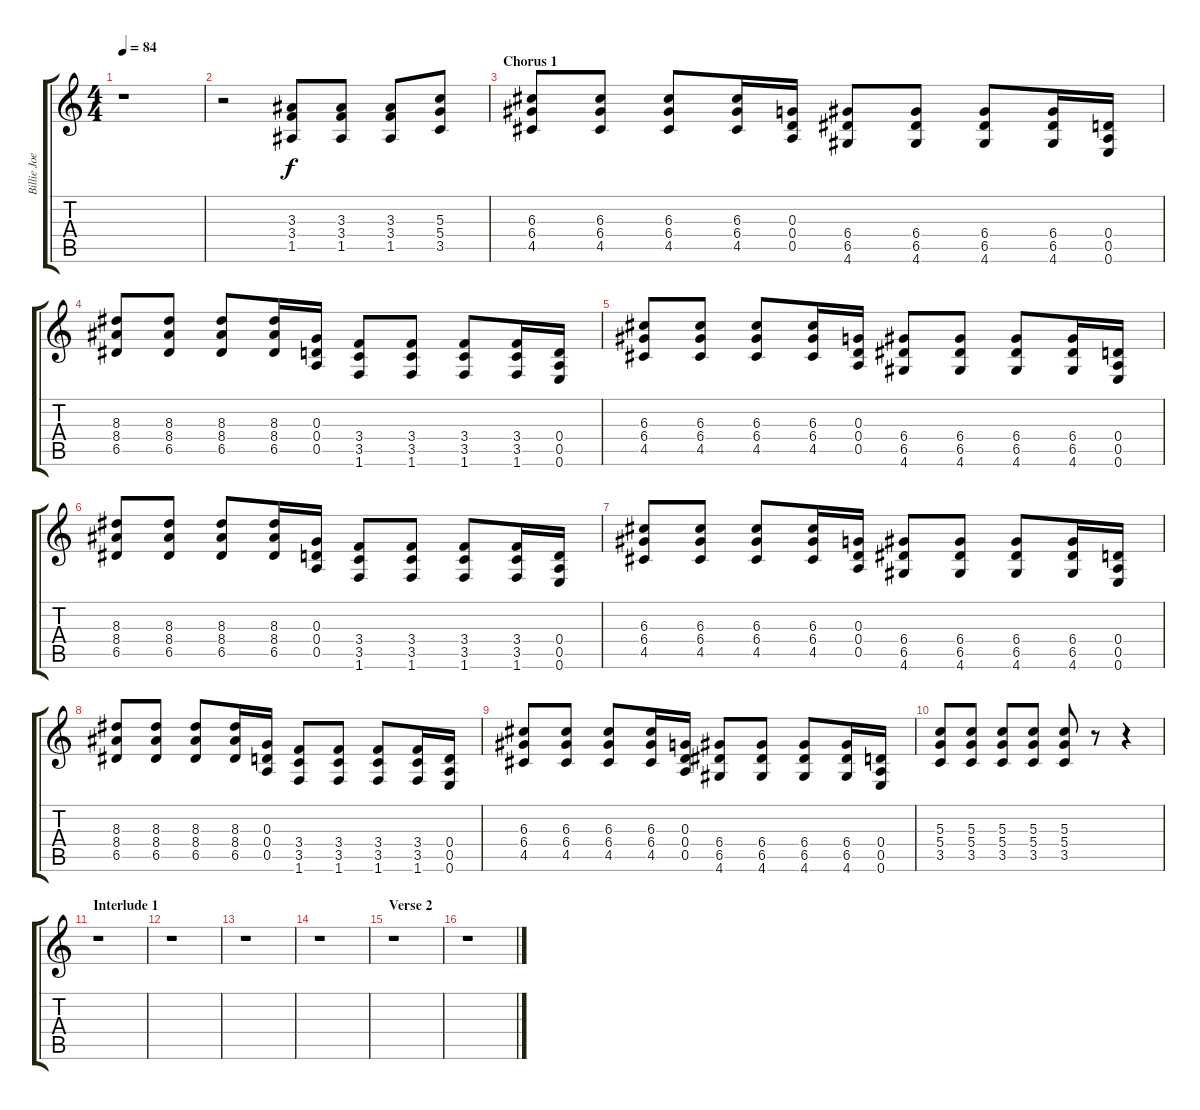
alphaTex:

\track ("Billie Joe Amrstrong - Rhythm 2" "Billie Joe") {instrument distortionguitar}
\staff {score tabs}
\tuning (E4 B3 G3 D3 A2 E2) {hide}
\ts (4 4)
\tempo 84
\clef g2
\ks c
r.1{dy f} |
r.2 (3.3 3.4 1.5).8 (3.3 3.4 1.5).8 (3.3 3.4 1.5).8 (5.3 5.4 3.5).8 |
\section ("" "Chorus 1")
(6.3 6.4 4.5).8 (6.3 6.4 4.5).8 (6.3 6.4 4.5).8 (6.3 6.4 4.5).16 (0.3 0.4 0.5).16 (6.4 6.5 4.6).8 (6.4 6.5 4.6).8 (6.4 6.5 4.6).8 (6.4 6.5 4.6).16 (0.4 0.5 0.6).16 |
(8.3 8.4 6.5).8 (8.3 8.4 6.5).8 (8.3 8.4 6.5).8 (8.3 8.4 6.5).16 (0.3 0.4 0.5).16 (3.4 3.5 1.6).8 (3.4 3.5 1.6).8 (3.4 3.5 1.6).8 (3.4 3.5 1.6).16 (0.4 0.5 0.6).16 |
(6.3 6.4 4.5).8 (6.3 6.4 4.5).8 (6.3 6.4 4.5).8 (6.3 6.4 4.5).16 (0.3 0.4 0.5).16 (6.4 6.5 4.6).8 (6.4 6.5 4.6).8 (6.4 6.5 4.6).8 (6.4 6.5 4.6).16 (0.4 0.5 0.6).16 |
(8.3 8.4 6.5).8 (8.3 8.4 6.5).8 (8.3 8.4 6.5).8 (8.3 8.4 6.5).16 (0.3 0.4 0.5).16 (3.4 3.5 1.6).8 (3.4 3.5 1.6).8 (3.4 3.5 1.6).8 (3.4 3.5 1.6).16 (0.4 0.5 0.6).16 |
(6.3 6.4 4.5).8 (6.3 6.4 4.5).8 (6.3 6.4 4.5).8 (6.3 6.4 4.5).16 (0.3 0.4 0.5).16 (6.4 6.5 4.6).8 (6.4 6.5 4.6).8 (6.4 6.5 4.6).8 (6.4 6.5 4.6).16 (0.4 0.5 0.6).16 |
(8.3 8.4 6.5).8 (8.3 8.4 6.5).8 (8.3 8.4 6.5).8 (8.3 8.4 6.5).16 (0.3 0.4 0.5).16 (3.4 3.5 1.6).8 (3.4 3.5 1.6).8 (3.4 3.5 1.6).8 (3.4 3.5 1.6).16 (0.4 0.5 0.6).16 |
(6.3 6.4 4.5).8 (6.3 6.4 4.5).8 (6.3 6.4 4.5).8 (6.3 6.4 4.5).16 (0.3 0.4 0.5).16 (6.4 6.5 4.6).8 (6.4 6.5 4.6).8 (6.4 6.5 4.6).8 (6.4 6.5 4.6).16 (0.4 0.5 0.6).16 |
(5.3 5.4 3.5).8 (5.3 5.4 3.5).8 (5.3 5.4 3.5).8 (5.3 5.4 3.5).8 (5.3 5.4 3.5).8 r.8 r.4 |
\section ("" "Interlude 1")
r.1 |
r.1 |
r.1 |
r.1 |
\section ("" "Verse 2")
r.1 |
r.1
